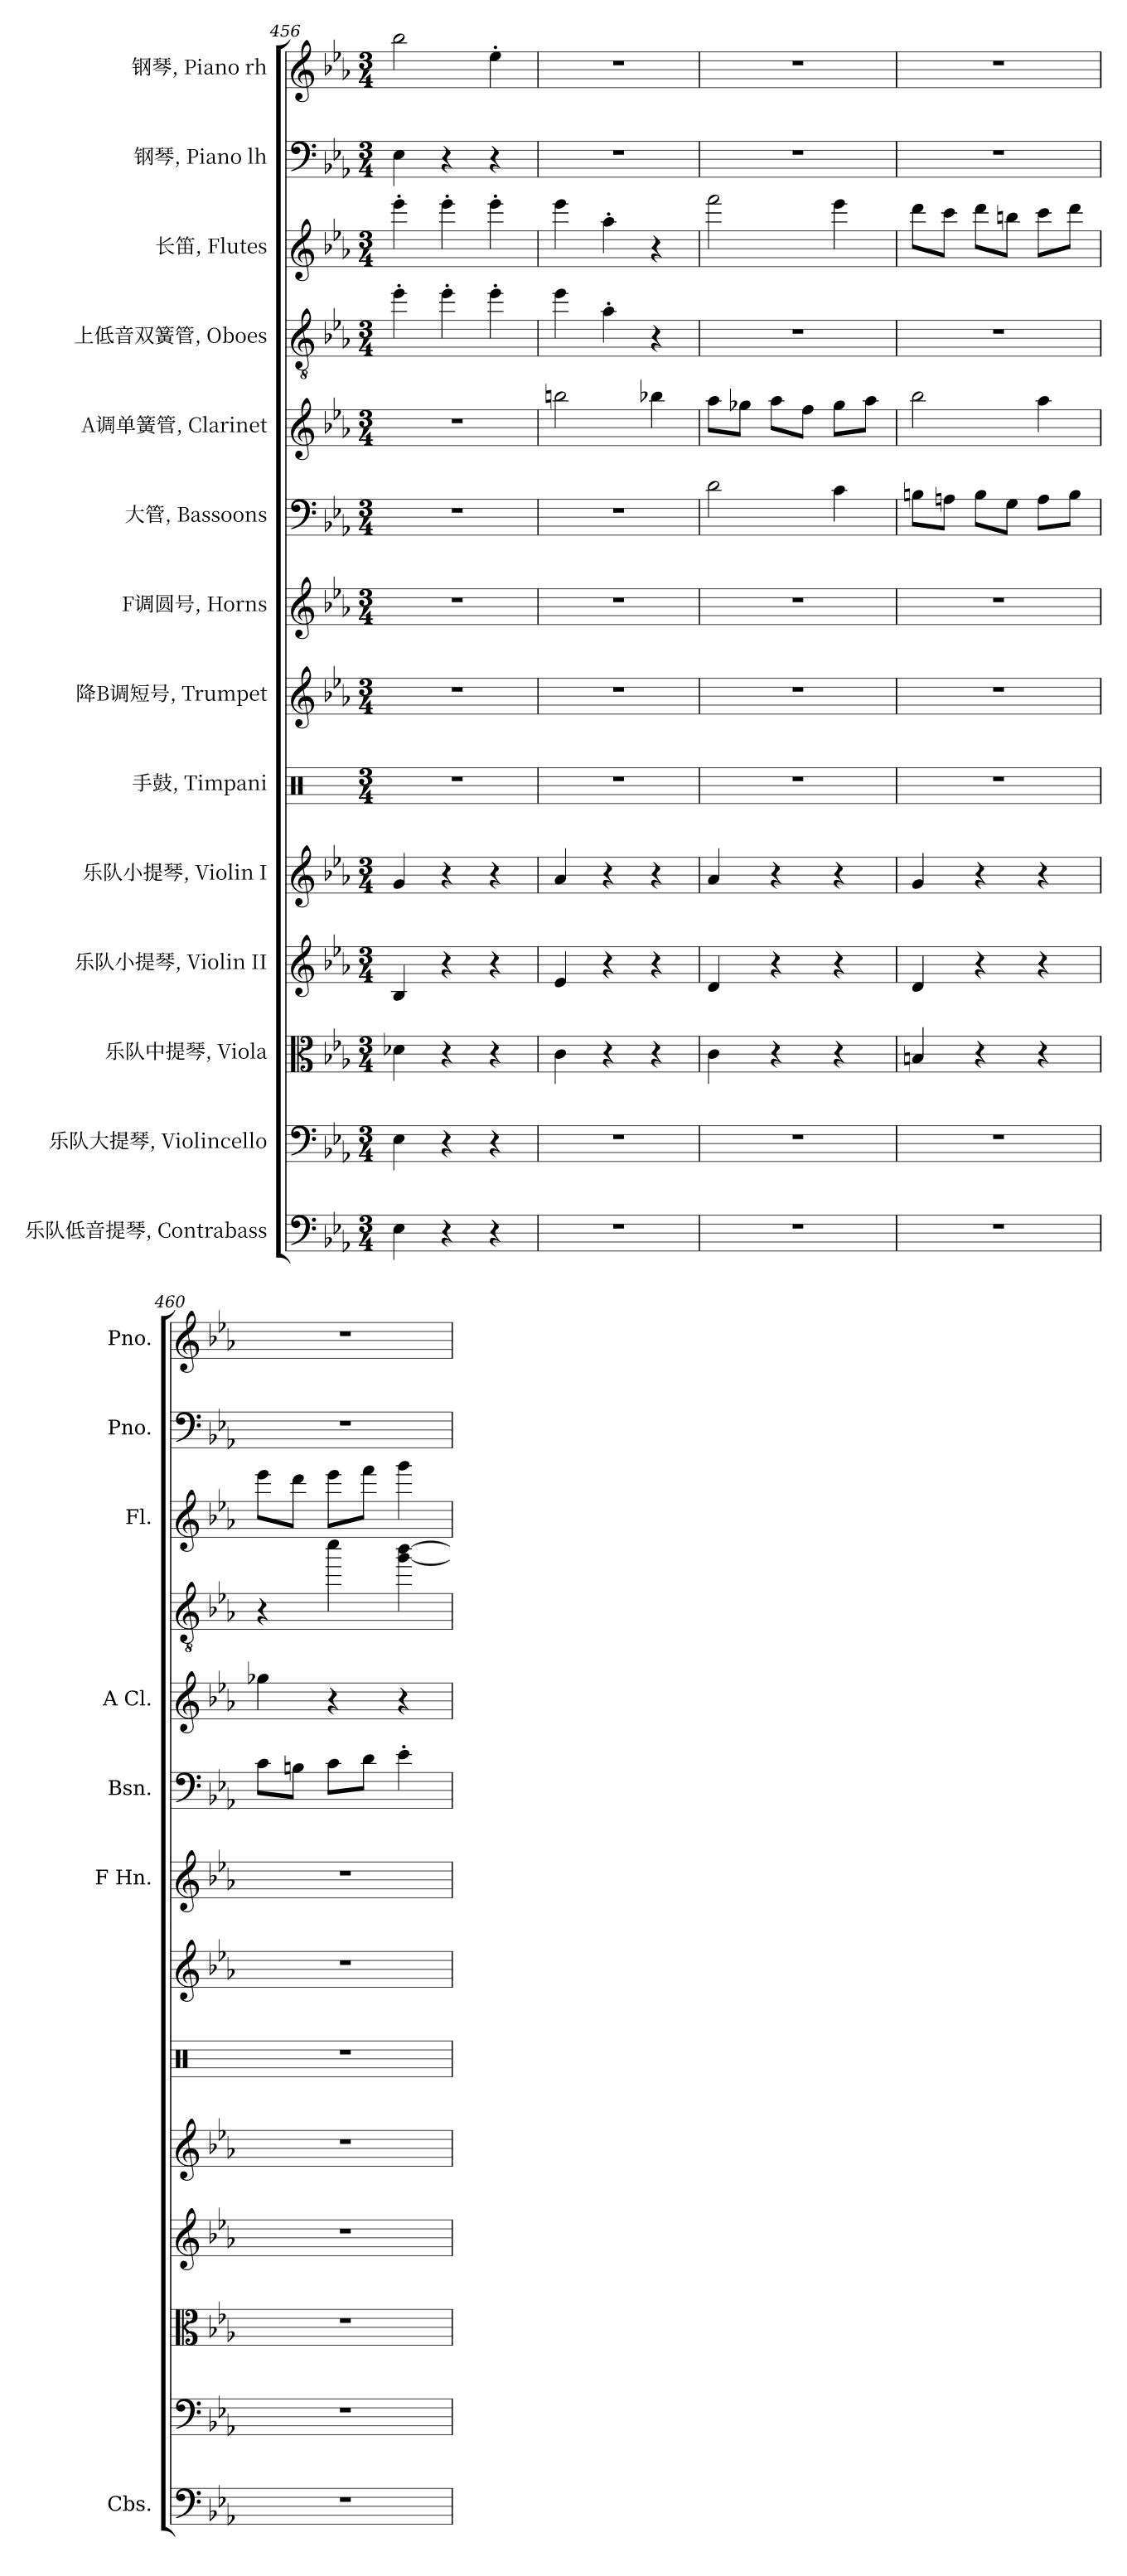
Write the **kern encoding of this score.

**kern	**kern	**kern	**kern	**kern	**kern	**kern	**kern	**kern	**kern	**kern	**kern	**kern	**kern
*part14	*part13	*part12	*part11	*part10	*part9	*part8	*part7	*part6	*part5	*part4	*part3	*part2	*part1
*staff14	*staff13	*staff12	*staff11	*staff10	*staff9	*staff8	*staff7	*staff6	*staff5	*staff4	*staff3	*staff2	*staff1
*I"乐队低音提琴, Contrabass	*I"乐队大提琴, Violincello	*I"乐队中提琴, Viola	*I"乐队小提琴, Violin II	*I"乐队小提琴, Violin I	*I"手鼓, Timpani	*I"降B调短号, Trumpet	*I"F调圆号, Horns	*I"大管, Bassoons	*I"A调单簧管, Clarinet	*I"上低音双簧管, Oboes	*I"长笛, Flutes	*I"钢琴, Piano lh	*I"钢琴, Piano rh
*I'Cbs.	*	*	*	*	*	*	*I'F Hn.	*I'Bsn.	*I'A Cl.	*	*I'Fl.	*I'Pno.	*I'Pno.
*clefF4	*clefF4	*clefC3	*clefG2	*clefG2	*clefX	*clefG2	*clefG2	*clefF4	*clefG2	*clefGv2	*clefG2	*clefF4	*clefG2
*ITrd7c12	*	*	*	*	*	*ITrd1c2	*ITrd4c7	*	*ITrd2c3	*	*	*	*
*k[b-e-a-]	*k[b-e-a-]	*k[b-e-a-]	*k[b-e-a-]	*k[b-e-a-]	*k[]	*k[b-e-a-d-g-]	*k[b-e-a-d-]	*k[b-e-a-]	*k[]	*k[b-e-a-]	*k[b-e-a-]	*k[b-e-a-]	*k[b-e-a-]
*M3/4	*M3/4	*M3/4	*M3/4	*M3/4	*M3/4	*M3/4	*M3/4	*M3/4	*M3/4	*M3/4	*M3/4	*M3/4	*M3/4
=456	=456	=456	=456	=456	=456	=456	=456	=456	=456	=456	=456	=456	=456
4EE-\	4E-\	4d-X\	4B-/	4g/	2.r	2.r	2.r	2.r	2.r	4ee-'\	4eee-'\	4E-\	2bb-\
4r	4r	4r	4r	4r	.	.	.	.	.	4ee-'\	4eee-'\	4r	.
4r	4r	4r	4r	4r	.	.	.	.	.	4ee-'\	4eee-'\	4r	4ee-'\
=457	=457	=457	=457	=457	=457	=457	=457	=457	=457	=457	=457	=457	=457
2.r	2.r	4c\	4e-/	4a-/	2.r	2.r	2.r	2.r	2gg#X\	4ee-\	4eee-\	2.r	2.r
.	.	4r	4r	4r	.	.	.	.	.	4a-'\	4aa-'\	.	.
.	.	4r	4r	4r	.	.	.	.	4ggn\	4r	4r	.	.
!!LO:PB:g=z
=458	=458	=458	=458	=458	=458	=458	=458	=458	=458	=458	=458	=458	=458
2.r	2.r	4c\	4d/	4a-/	2.r	2.r	2.r	2d\	8ff\L	2.r	2fff\	2.r	2.r
.	.	.	.	.	.	.	.	.	8ee-X\J	.	.	.	.
.	.	4r	4r	4r	.	.	.	.	8ff\L	.	.	.	.
.	.	.	.	.	.	.	.	.	8dd\J	.	.	.	.
.	.	4r	4r	4r	.	.	.	4c\	8ee-\L	.	4eee-\	.	.
.	.	.	.	.	.	.	.	.	8ff\J	.	.	.	.
=459	=459	=459	=459	=459	=459	=459	=459	=459	=459	=459	=459	=459	=459
2.r	2.r	4Bn/	4d/	4g/	2.r	2.r	2.r	8Bn\L	2gg\	2.r	8ddd\L	2.r	2.r
.	.	.	.	.	.	.	.	8An\J	.	.	8ccc\J	.	.
.	.	4r	4r	4r	.	.	.	8B\L	.	.	8ddd\L	.	.
.	.	.	.	.	.	.	.	8G\J	.	.	8bbn\J	.	.
.	.	4r	4r	4r	.	.	.	8A\L	4ff\	.	8ccc\L	.	.
.	.	.	.	.	.	.	.	8B\J	.	.	8ddd\J	.	.
=460	=460	=460	=460	=460	=460	=460	=460	=460	=460	=460	=460	=460	=460
2.r	2.r	2.r	2.r	2.r	2.r	2.r	2.r	8c\L	4ee-X\	4r	8eee-\L	2.r	2.r
.	.	.	.	.	.	.	.	8Bn\J	.	.	8ddd\J	.	.
.	.	.	.	.	.	.	.	8c\L	4r	4ccc\	8eee-\L	.	.
.	.	.	.	.	.	.	.	8d\J	.	.	8fff\J	.	.
.	.	.	.	.	.	.	.	4e-'\	4r	[4gg\ [4bb-\	4ggg\	.	.
=	=	=	=	=	=	=	=	=	=	=	=	=	=
*-	*-	*-	*-	*-	*-	*-	*-	*-	*-	*-	*-	*-	*-
